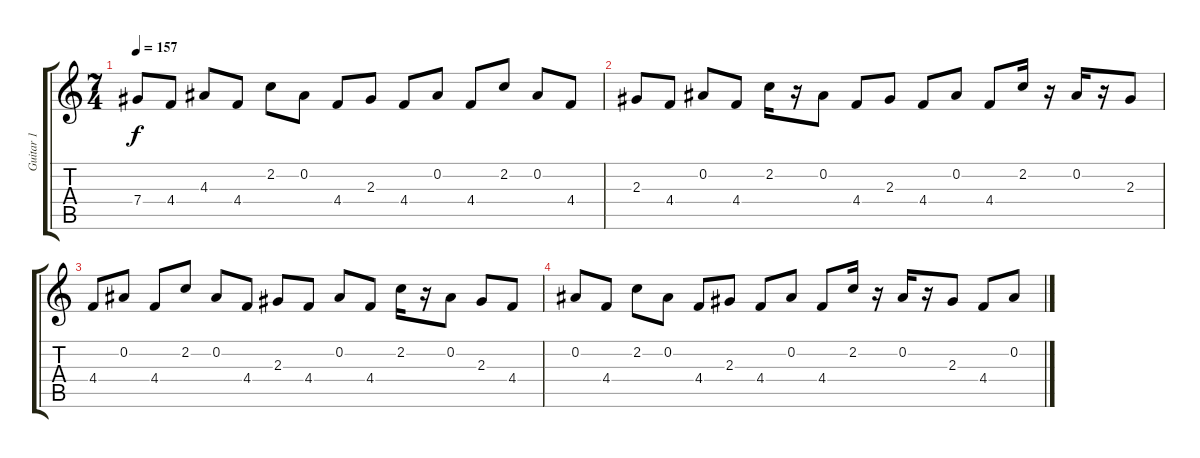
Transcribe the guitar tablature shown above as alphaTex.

\track ("Guitar 1" "Guitar 1") {instrument electricguitarclean}
\staff {score tabs}
\tuning (Eb4 Bb3 Gb3 Db3 Ab2 Eb2) {hide}
\ts (7 4)
\tempo 157
\clef g2
\ks c
7.4.8{dy f instrument electricguitarclean} 4.4.8 4.3.8 4.4.8 2.2.8 0.2.8 4.4.8 2.3.8 4.4.8 0.2.8 4.4.8 2.2.8 0.2.8 4.4.8 |
2.3.8 4.4.8 0.2.8 4.4.8 2.2.16 r.16 0.2.8 4.4.8 2.3.8 4.4.8 0.2.8 4.4.8 2.2.16 r.16 0.2.16 r.16 2.3.8 |
4.4.8 0.2.8 4.4.8 2.2.8 0.2.8 4.4.8 2.3.8 4.4.8 0.2.8 4.4.8 2.2.16 r.16 0.2.8 2.3.8 4.4.8 |
0.2.8 4.4.8 2.2.8 0.2.8 4.4.8 2.3.8 4.4.8 0.2.8 4.4.8 2.2.16 r.16 0.2.16 r.16 2.3.8 4.4.8 0.2.8
